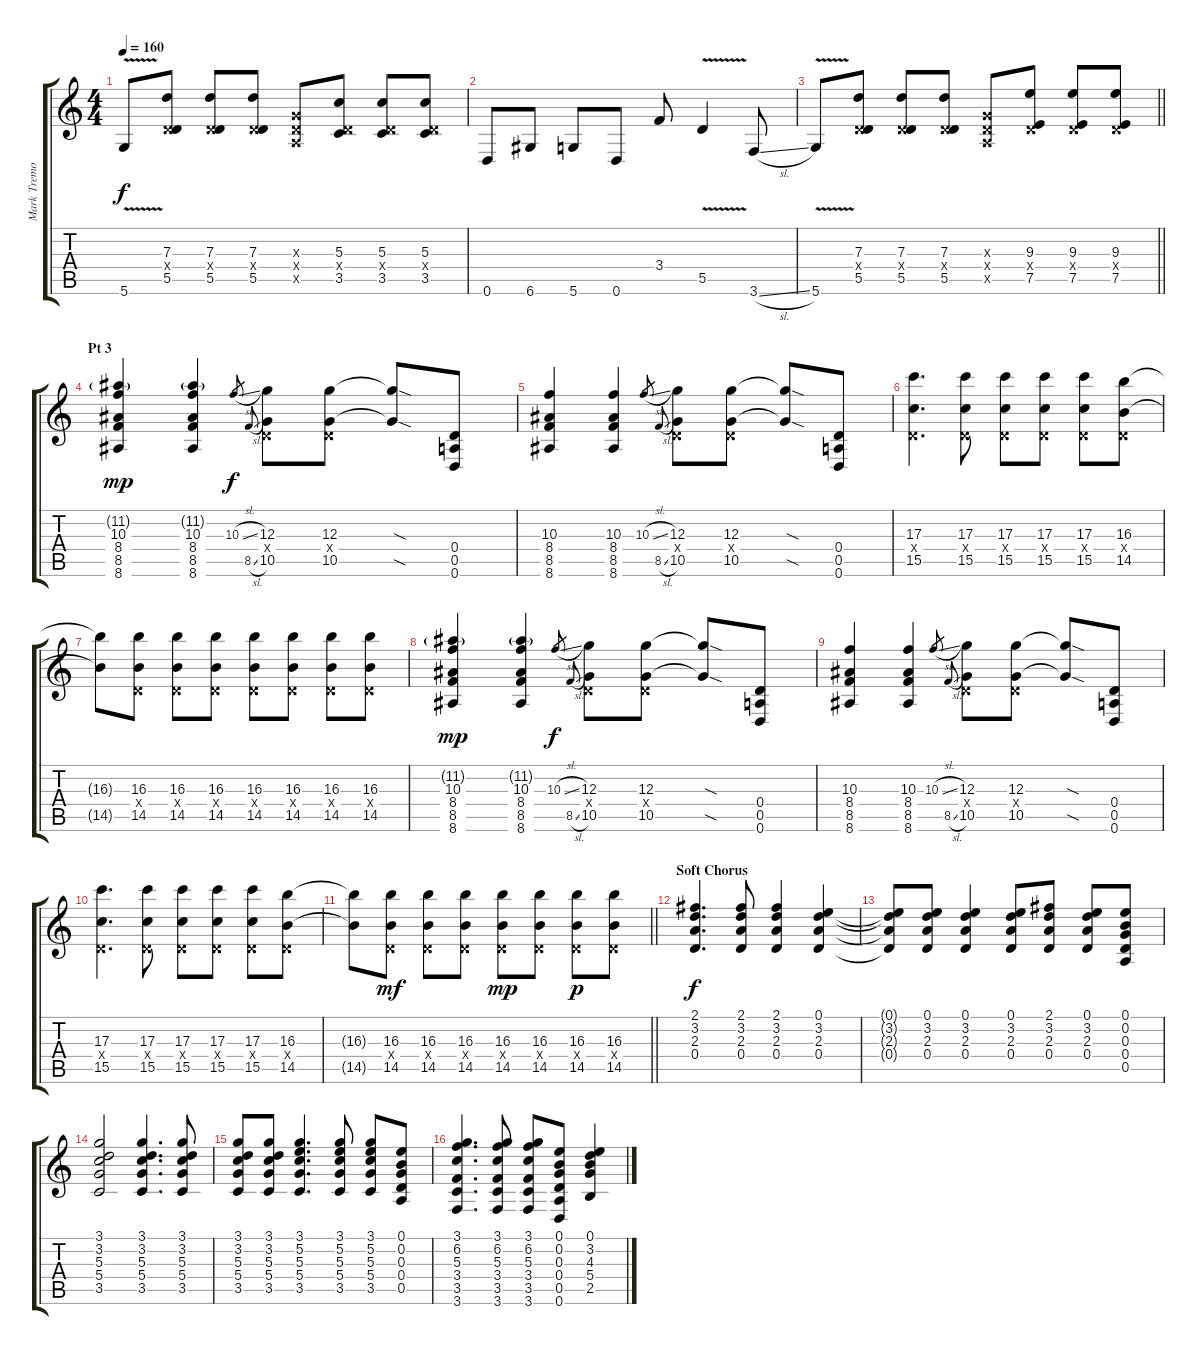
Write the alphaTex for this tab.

\track ("Mark Tremonti [Guitar]" "Mark Tremo") {instrument electricguitarjazz}
\staff {score tabs}
\tuning (E4 B3 G3 D3 A2 D2) {hide}
\ts (4 4)
\tempo 160
\clef g2
\ks c
5.6{v}.8{dy f} (7.3 0.4{x} 5.5).8 (7.3 0.4{x} 5.5).8 (7.3 0.4{x} 5.5).8 (0.3{x} 0.4{x} 0.5{x}).8 (5.3 0.4{x} 3.5).8 (5.3 0.4{x} 3.5).8 (5.3 0.4{x} 3.5).8 |
0.6.8 6.6.8 5.6.8 0.6.8 3.4.8 5.5{v}.4 3.6{sl}.8 |
\barLineRight lightlight
5.6{v}.8 (7.3 0.4{x} 5.5).8 (7.3 0.4{x} 5.5).8 (7.3 0.4{x} 5.5).8 (0.3{x} 0.4{x} 0.5{x}).8 (9.3 0.4{x} 7.5).8 (9.3 0.4{x} 7.5).8 (9.3 0.4{x} 7.5).8 |
\section ("" "Pt 3")
(11.2{g} 10.3 8.4 8.5 8.6).4{dy mp} (11.2{g} 10.3 8.4 8.5 8.6).4 10.3{sl}.16{gr dy f} 8.5{sl}.16{gr onbeat} (12.3 0.4{x} 10.5).8 (12.3 0.4{x} 10.5).8 (12.3{sod t} 10.5{sod t}).8 (0.4 0.5 0.6).8 |
(10.3 8.4 8.5 8.6).4 (10.3 8.4 8.5 8.6).4 10.3{sl}.16{gr} 8.5{sl}.16{gr onbeat} (12.3 0.4{x} 10.5).8 (12.3 0.4{x} 10.5).8 (12.3{sod t} 10.5{sod t}).8 (0.4 0.5 0.6).8 |
(17.3 0.4{x} 15.5).4{d} (17.3 0.4{x} 15.5).8 (17.3 0.4{x} 15.5).8 (17.3 0.4{x} 15.5).8 (17.3 0.4{x} 15.5).8 (16.3 0.4{x} 14.5).8 |
(16.3{t} 14.5{t}).8 (16.3 0.4{x} 14.5).8 (16.3 0.4{x} 14.5).8 (16.3 0.4{x} 14.5).8 (16.3 0.4{x} 14.5).8 (16.3 0.4{x} 14.5).8 (16.3 0.4{x} 14.5).8 (16.3 0.4{x} 14.5).8 |
(11.2{g} 10.3 8.4 8.5 8.6).4{dy mp} (11.2{g} 10.3 8.4 8.5 8.6).4 10.3{sl}.16{gr dy f} 8.5{sl}.16{gr onbeat} (12.3 0.4{x} 10.5).8 (12.3 0.4{x} 10.5).8 (12.3{sod t} 10.5{sod t}).8 (0.4 0.5 0.6).8 |
(10.3 8.4 8.5 8.6).4 (10.3 8.4 8.5 8.6).4 10.3{sl}.16{gr} 8.5{sl}.16{gr onbeat} (12.3 0.4{x} 10.5).8 (12.3 0.4{x} 10.5).8 (12.3{sod t} 10.5{sod t}).8 (0.4 0.5 0.6).8 |
(17.3 0.4{x} 15.5).4{d} (17.3 0.4{x} 15.5).8 (17.3 0.4{x} 15.5).8 (17.3 0.4{x} 15.5).8 (17.3 0.4{x} 15.5).8 (16.3 0.4{x} 14.5).8 |
\barLineRight lightlight
(16.3{t} 14.5{t}).8 (16.3 0.4{x} 14.5).8{dy mf} (16.3 0.4{x} 14.5).8 (16.3 0.4{x} 14.5).8 (16.3 0.4{x} 14.5).8{dy mp} (16.3 0.4{x} 14.5).8 (16.3 0.4{x} 14.5).8{dy p} (16.3 0.4{x} 14.5).8 |
\section ("" "Soft Chorus")
(2.1 3.2 2.3 0.4).4{d dy f instrument electricguitarclean} (2.1 3.2 2.3 0.4).8 (2.1 3.2 2.3 0.4).4 (0.1 3.2 2.3 0.4).4 |
(0.1{t} 3.2{t} 2.3{t} 0.4{t}).8 (0.1 3.2 2.3 0.4).8 (0.1 3.2 2.3 0.4).4 (0.1 3.2 2.3 0.4).8 (2.1 3.2 2.3 0.4).8 (0.1 3.2 2.3 0.4).8 (0.1 0.2 0.3 0.4 0.5).8 |
(3.1 3.2 5.3 5.4 3.5).2 (3.1 3.2 5.3 5.4 3.5).4{d} (3.1 3.2 5.3 5.4 3.5).8 |
(3.1 3.2 5.3 5.4 3.5).8 (3.1 3.2 5.3 5.4 3.5).8 (3.1 5.2 5.3 5.4 3.5).4{d} (3.1 5.2 5.3 5.4 3.5).8 (3.1 5.2 5.3 5.4 3.5).8 (0.1 0.2 0.3 0.4 0.5).8 |
(3.1 6.2 5.3 3.4 3.5 3.6).4{d} (3.1 6.2 5.3 3.4 3.5 3.6).8 (3.1 6.2 5.3 3.4 3.5 3.6).8 (0.1 0.2 0.3 0.4 0.5 0.6).8 (0.1 3.2 4.3 5.4 2.5).4
